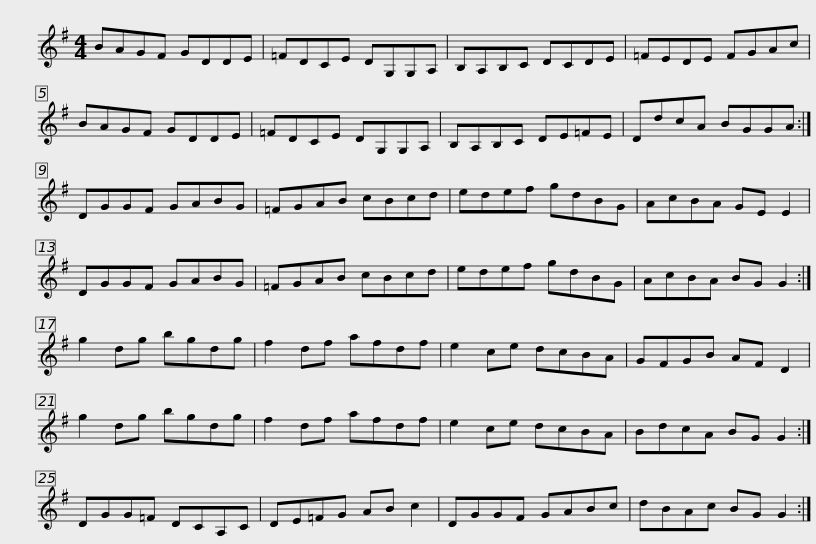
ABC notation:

X:1
L:1/8
M:4/4
I:linebreak $
K:G
V:1 treble
V:1
 BAGF GDDE | =FDCE DG,G,A, | B,A,B,C DCDE | =FEDE FGAc | BAGF GDDE |$ %5
 =FDCE DG,G,A, | B,A,B,C DE=FE | DdcA BGGA :| DGGF GABG | =FGAB cBcd |$ %10
 edef gdBG | AcBA GE E2 | DGGF GABG | =FGAB cBcd | edef gdBG | %15
 AcBA BG G2 :|$ g2 dg bgdg | f2 df afdf | e2 ce dcBA | GFGB AF D2 | %20
 g2 dg bgdg | f2 df afdf |$ e2 ce dcBA | BdcA BG G2 :| DGG=F DCA,C | %25
 DE=FG AB c2 | DGGF GABc |$ dBAc BG G2 :| %28
